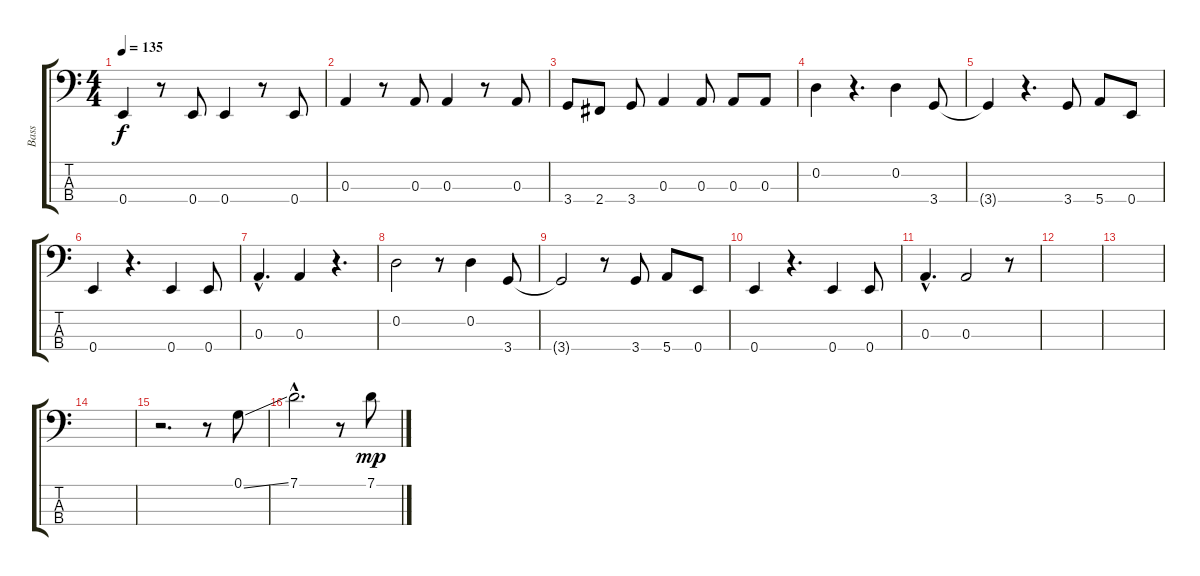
\track ("Bass" "Bass") {instrument electricbassfinger}
\staff {score tabs}
\tuning (G2 D2 A1 E1) {hide}
\ts (4 4)
\tempo 135
\clef f4
\ks c
0.4.4{dy f} r.8 0.4.8 0.4.4 r.8 0.4.8 |
0.3.4 r.8 0.3.8 0.3.4 r.8 0.3.8 |
3.4.8 2.4.8 3.4.8 0.3.4 0.3.8 0.3.8 0.3.8 |
0.2.4 r.4{d} 0.2.4 3.4.8 |
3.4{t}.4 r.4{d} 3.4.8 5.4.8 0.4.8 |
0.4.4 r.4{d} 0.4.4 0.4.8 |
0.3{hac}.4{d} 0.3.4 r.4{d} |
0.2.2 r.8 0.2.4 3.4.8 |
3.4{t}.2 r.8 3.4.8 5.4.8 0.4.8 |
0.4.4 r.4{d} 0.4.4 0.4.8 |
0.3{hac}.4{d} 0.3.2 r.8 |
|
|
|
r.2{d} r.8 0.1{ss}.8 |
7.1{hac}.2{d} r.8 7.1.8{dy mp}
